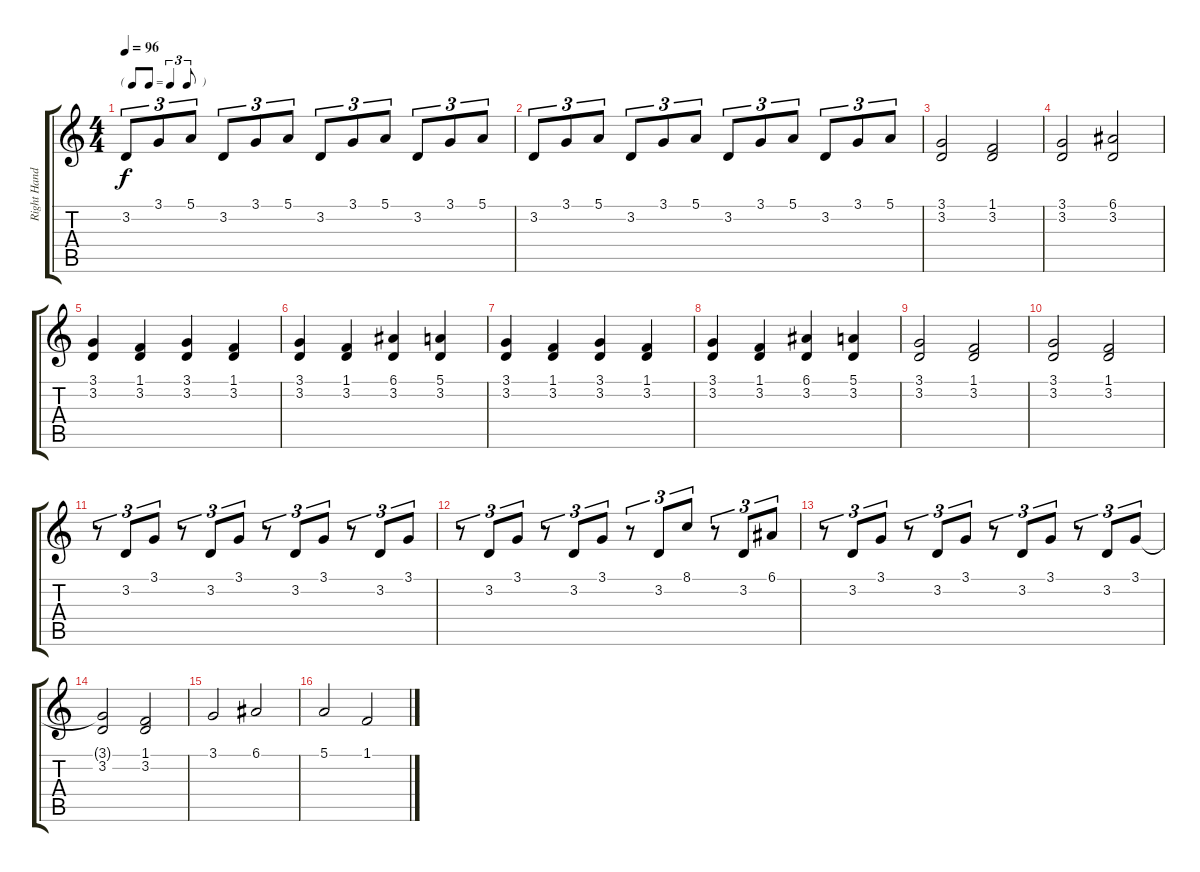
\track ("Right Hand" "Right Hand") {instrument acousticgrandpiano}
\staff {score tabs}
\tuning (E4 B3 G3 D3 A2 E2) {hide}
\ts (4 4)
\tf triplet8th
\tempo 96
\clef g2
\ks c
3.2.8{tu (3 2) dy f} 3.1.8{tu (3 2)} 5.1.8{tu (3 2)} 3.2.8{tu (3 2)} 3.1.8{tu (3 2)} 5.1.8{tu (3 2)} 3.2.8{tu (3 2)} 3.1.8{tu (3 2)} 5.1.8{tu (3 2)} 3.2.8{tu (3 2)} 3.1.8{tu (3 2)} 5.1.8{tu (3 2)} |
3.2.8{tu (3 2)} 3.1.8{tu (3 2)} 5.1.8{tu (3 2)} 3.2.8{tu (3 2)} 3.1.8{tu (3 2)} 5.1.8{tu (3 2)} 3.2.8{tu (3 2)} 3.1.8{tu (3 2)} 5.1.8{tu (3 2)} 3.2.8{tu (3 2)} 3.1.8{tu (3 2)} 5.1.8{tu (3 2)} |
(3.1 3.2).2 (1.1 3.2).2 |
(3.1 3.2).2 (6.1 3.2).2 |
(3.1 3.2).4 (1.1 3.2).4 (3.1 3.2).4 (1.1 3.2).4 |
(3.1 3.2).4 (1.1 3.2).4 (6.1 3.2).4 (5.1 3.2).4 |
(3.1 3.2).4 (1.1 3.2).4 (3.1 3.2).4 (1.1 3.2).4 |
(3.1 3.2).4 (1.1 3.2).4 (6.1 3.2).4 (5.1 3.2).4 |
(3.1 3.2).2 (1.1 3.2).2 |
(3.1 3.2).2 (1.1 3.2).2 |
r.8{tu (3 2)} 3.2.8{tu (3 2)} 3.1.8{tu (3 2)} r.8{tu (3 2)} 3.2.8{tu (3 2)} 3.1.8{tu (3 2)} r.8{tu (3 2)} 3.2.8{tu (3 2)} 3.1.8{tu (3 2)} r.8{tu (3 2)} 3.2.8{tu (3 2)} 3.1.8{tu (3 2)} |
r.8{tu (3 2)} 3.2.8{tu (3 2)} 3.1.8{tu (3 2)} r.8{tu (3 2)} 3.2.8{tu (3 2)} 3.1.8{tu (3 2)} r.8{tu (3 2)} 3.2.8{tu (3 2)} 8.1.8{tu (3 2)} r.8{tu (3 2)} 3.2.8{tu (3 2)} 6.1.8{tu (3 2)} |
r.8{tu (3 2)} 3.2.8{tu (3 2)} 3.1.8{tu (3 2)} r.8{tu (3 2)} 3.2.8{tu (3 2)} 3.1.8{tu (3 2)} r.8{tu (3 2)} 3.2.8{tu (3 2)} 3.1.8{tu (3 2)} r.8{tu (3 2)} 3.2.8{tu (3 2)} 3.1.8{tu (3 2)} |
(3.1{t} 3.2).2 (1.1 3.2).2 |
3.1.2 6.1.2 |
5.1.2 1.1.2
